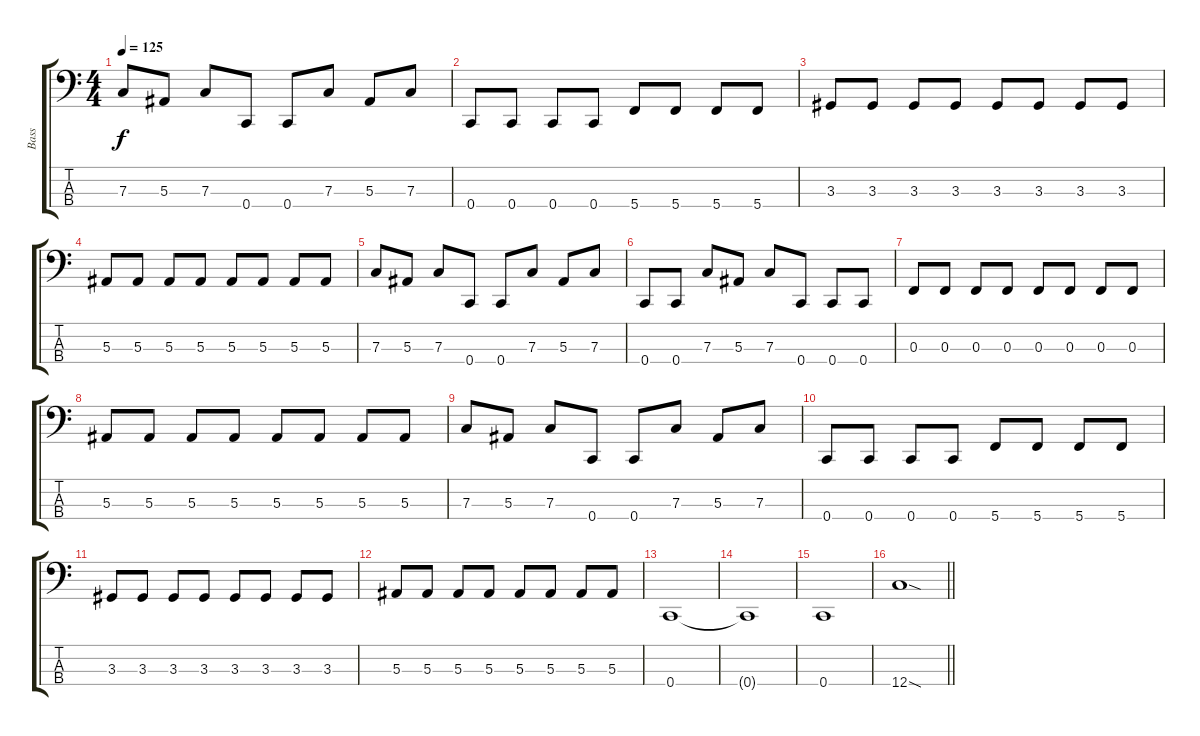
\track ("Bass" "Bass") {instrument electricbasspick}
\staff {score tabs}
\tuning (Eb2 Bb1 F1 C1) {hide}
\ts (4 4)
\tempo 125
\clef f4
\ks c
7.3.8{dy f} 5.3.8 7.3.8 0.4.8 0.4.8 7.3.8 5.3.8 7.3.8 |
0.4.8 0.4.8 0.4.8 0.4.8 5.4.8 5.4.8 5.4.8 5.4.8 |
3.3.8 3.3.8 3.3.8 3.3.8 3.3.8 3.3.8 3.3.8 3.3.8 |
5.3.8 5.3.8 5.3.8 5.3.8 5.3.8 5.3.8 5.3.8 5.3.8 |
7.3.8 5.3.8 7.3.8 0.4.8 0.4.8 7.3.8 5.3.8 7.3.8 |
0.4.8 0.4.8 7.3.8 5.3.8 7.3.8 0.4.8 0.4.8 0.4.8 |
0.3.8 0.3.8 0.3.8 0.3.8 0.3.8 0.3.8 0.3.8 0.3.8 |
5.3.8 5.3.8 5.3.8 5.3.8 5.3.8 5.3.8 5.3.8 5.3.8 |
7.3.8 5.3.8 7.3.8 0.4.8 0.4.8 7.3.8 5.3.8 7.3.8 |
0.4.8 0.4.8 0.4.8 0.4.8 5.4.8 5.4.8 5.4.8 5.4.8 |
3.3.8 3.3.8 3.3.8 3.3.8 3.3.8 3.3.8 3.3.8 3.3.8 |
5.3.8 5.3.8 5.3.8 5.3.8 5.3.8 5.3.8 5.3.8 5.3.8 |
0.4.1 |
0.4{t}.1 |
0.4.1 |
\barLineRight lightlight
12.4{sod}.1
